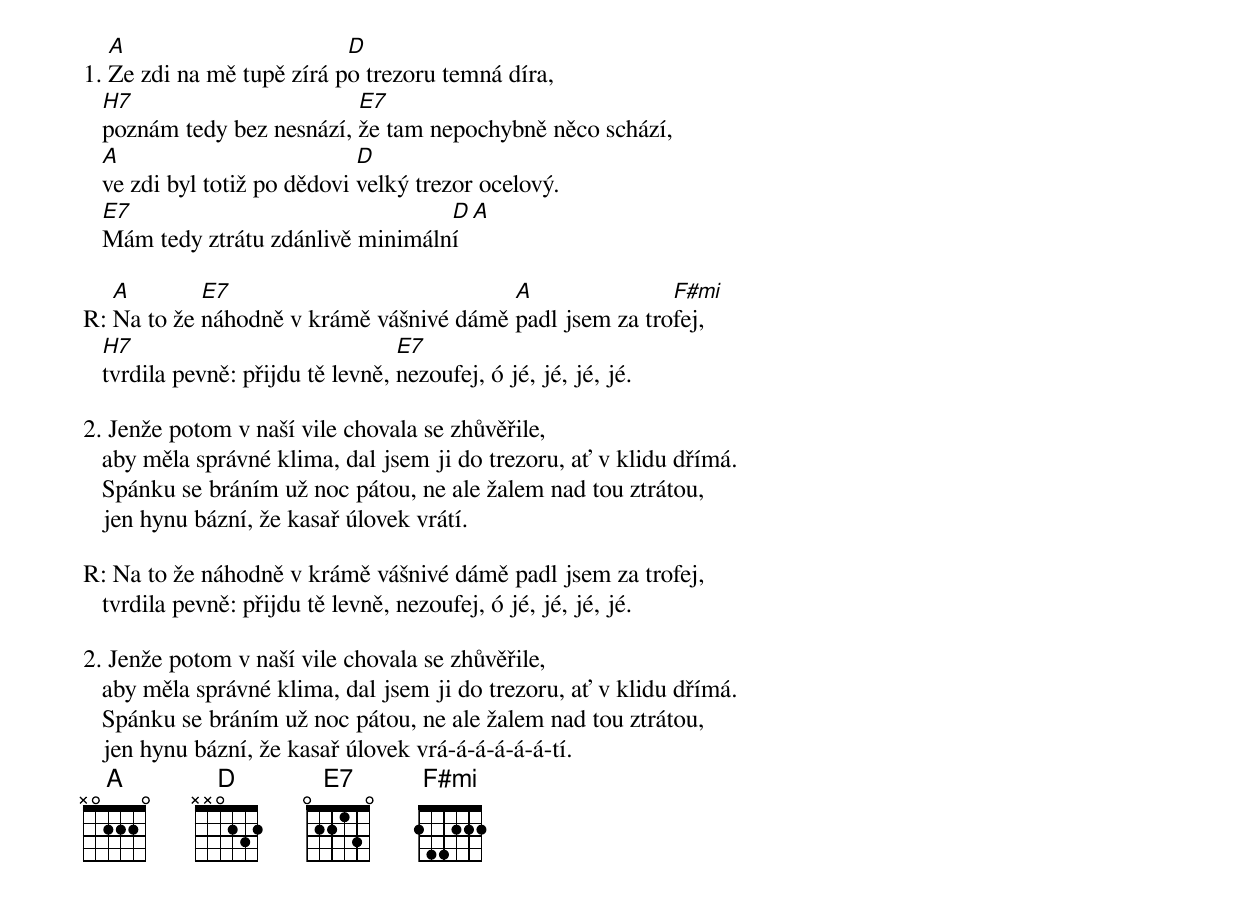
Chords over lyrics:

   A                       D
1. Ze zdi na mě tupě zírá po trezoru temná díra,
   H7                       E7
   poznám tedy bez nesnází, že tam nepochybně něco schází,
   A                          D
   ve zdi byl totiž po dědovi velký trezor ocelový.
   E7                               D A
   Mám tedy ztrátu zdánlivě minimální

   A        E7                           A               F#mi
R: Na to že náhodně v krámě vášnivé dámě padl jsem za trofej,
   H7                              E7
   tvrdila pevně: přijdu tě levně, nezoufej, ó jé, jé, jé, jé.

2. Jenže potom v naší vile chovala se zhůvěřile,
   aby měla správné klima, dal jsem ji do trezoru, ať v klidu dřímá.
   Spánku se bráním už noc pátou, ne ale žalem nad tou ztrátou,
   jen hynu bázní, že kasař úlovek vrátí.

R: Na to že náhodně v krámě vášnivé dámě padl jsem za trofej,
   tvrdila pevně: přijdu tě levně, nezoufej, ó jé, jé, jé, jé.

2. Jenže potom v naší vile chovala se zhůvěřile,
   aby měla správné klima, dal jsem ji do trezoru, ať v klidu dřímá.
   Spánku se bráním už noc pátou, ne ale žalem nad tou ztrátou,
   jen hynu bázní, že kasař úlovek vrá-á-á-á-á-á-tí.
